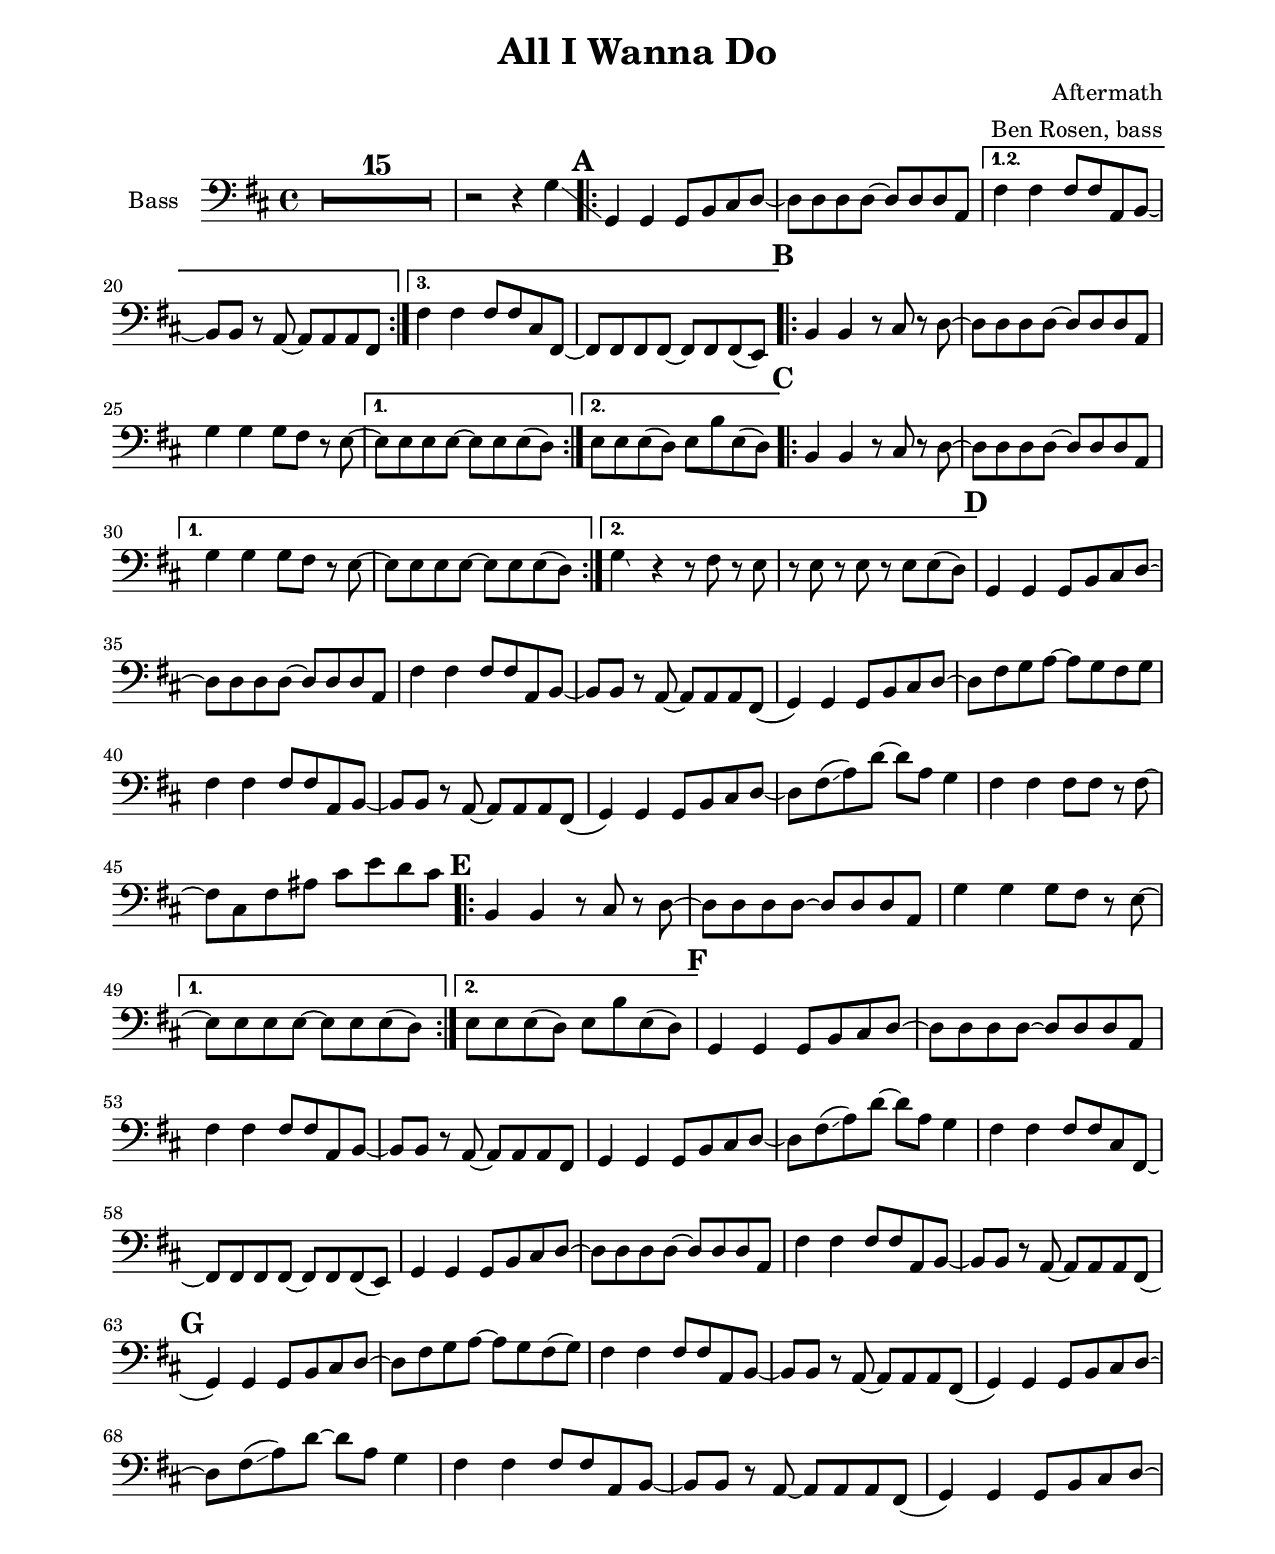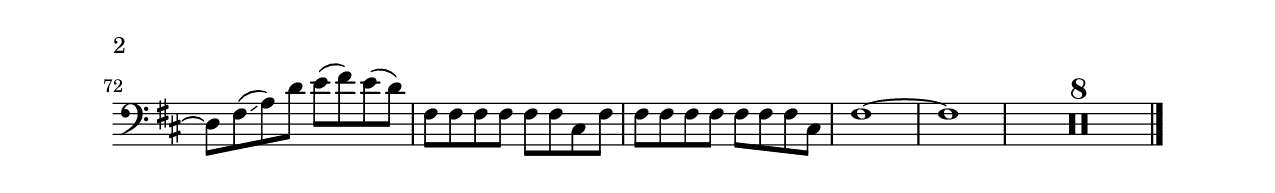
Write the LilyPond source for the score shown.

\version "2.24.0"

\include "settings.ily"

\header {
  title = "All I Wanna Do"
  composer = "Aftermath"
  arranger = "Ben Rosen, bass"
}

verse = \relative b, {
  \mark \default

  \repeat volta 2 {
    b4 b r8 cs r d ~ |
    d d d d ~ d d d a |
    g'4 g g8 fs r e ~ |

    \alternative {
      \volta 1 {
        e8 e e e ~ e e e ( d ) |
      }

      \volta 2 {
        e e e ( d ) e b' e, ( d ) |
      }
    }
  }
}

music = \relative g {
  \clef "bass"
  \key d \major
  \time 4/4

  \compressMMRests {
    R1 * 15
  }

  r2 r4 g4 \glissando |

  \mark \default

  \repeat volta 2 {
    g,4 g g8 b cs d ~ |
    d8 d d d ~ d d d a |

    \alternative {
      \volta 1,2 {
        fs'4 fs fs8 fs a, b ~ |
        b8 b r a ~ a a a fs |
      }

      \volta 3 {
        fs'4 fs fs8 fs cs fs, ~ |
        fs8 fs fs fs ~ fs fs fs ( e ) |
      }
    }
  }

  \verse

  \mark \default

  \repeat volta 2 {
    b'4 b r8 cs r d ~ |
    d d d d ~ d d d a |

    \alternative {
      \volta 1 {
        g'4 g g8 fs r e ~ |
        e8 e e e ~ e e e ( d ) |
      }

      \volta 2 {
        \afterGrace
        g4 \glissando
        {
          \hideNotes
          d4
          \unHideNotes
        }
        r4 r8 fs r e |
        r e r e r e e ( d ) |
      }
    }
  }

  \mark \default

  g,4 g g8 b cs d ~ |
  d d d d ~ d d d a |
  fs'4 fs fs8 fs a, b ~ |
  b b r a ~ a a a fs ( |

  g4 ) g g8 b cs d ~ |
  d fs g a ~ a g fs g |
  fs4 fs fs8 fs a, b ~ |
  b b r a ~ a a a fs ( |

  g4 ) g g8 b cs d ~ |
  d fs ( \glissando a ) d ~ d a g4 |
  fs4 fs fs8 fs r fs ~ |
  fs cs fs as cs e d cs |

  \verse

  \mark \default

  g,4 g g8 b cs d ~ |
  d d d d ~ d d d a |
  fs'4 fs fs8 fs a, b ~ |
  b b r a ~ a a a fs |

  g4 g g8 b cs d ~ |
  d fs ( \glissando a ) d ~ d a g4 |
  fs4 fs fs8 fs cs fs, ~ |
  fs fs fs fs ~ fs fs fs ( e ) |

  g4 g g8 b cs d ~ |
  d d d d ~ d d d a |
  fs'4 fs fs8 fs a, b ~ |
  b b r a ~ a a a fs ( |

  \mark \default

  g4 ) g g8 b cs d ~ |
  d fs g a ~ a g fs ( g ) |
  fs4 fs fs8 fs a, b ~ |
  b b r a ~ a a a fs ( |

  g4 ) g g8 b cs d ~ |
  d fs ( \glissando a ) d ~ d a g4 |
  fs4 fs fs8 fs a, b ~ |
  b b r a ~ a a a fs ( |

  g4 ) g g8 b cs d ~ |
  d fs ( \glissando a ) d e ( fs ) e ( d ) |
  fs, fs fs fs fs fs cs fs |
  fs fs fs fs fs fs fs cs |

  fs1 ~ |
  fs1 |

  \compressMMRests {
    R1 * 8
  }

  \bar "|."
}

\score {
  \new Staff \with {
    instrumentName = "Bass"
  } {
    \music
  }
}
